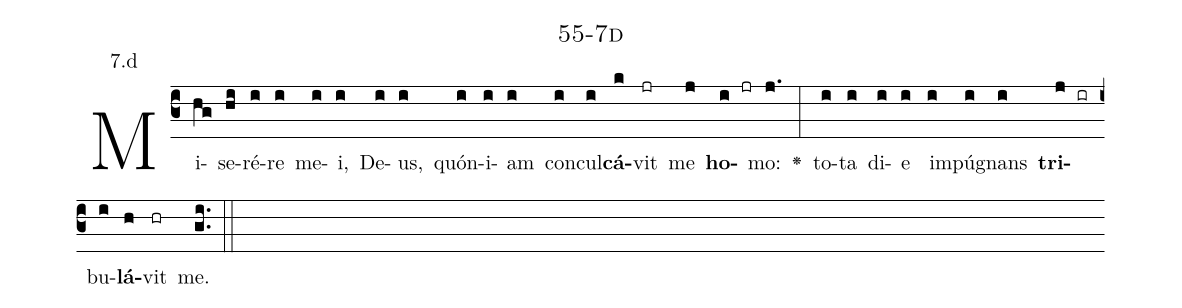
name: 55-7d;
annotation: 7.d;
%%
(c3)Mi(hg)se(hi)ré(i)re(i) me(i)i,(i) De(i)us,(i) quón(i)i(i)am(i) con(i)cul(i)<b>cá</b>(k)vit(jr) me(j) <b>ho</b>(i jr)mo:(j.) <v>\greheightstar</v>(:) to(i)ta(i) di(i)e(i) im(i)pú(i)gnans(i) <b>tri</b>(j ir)bu(i)<b>lá</b>(h)vit(hr) me.(gi..) (::)


%E(i) u(i) o(j) u(i) a(h) e.(gi..) (::)
